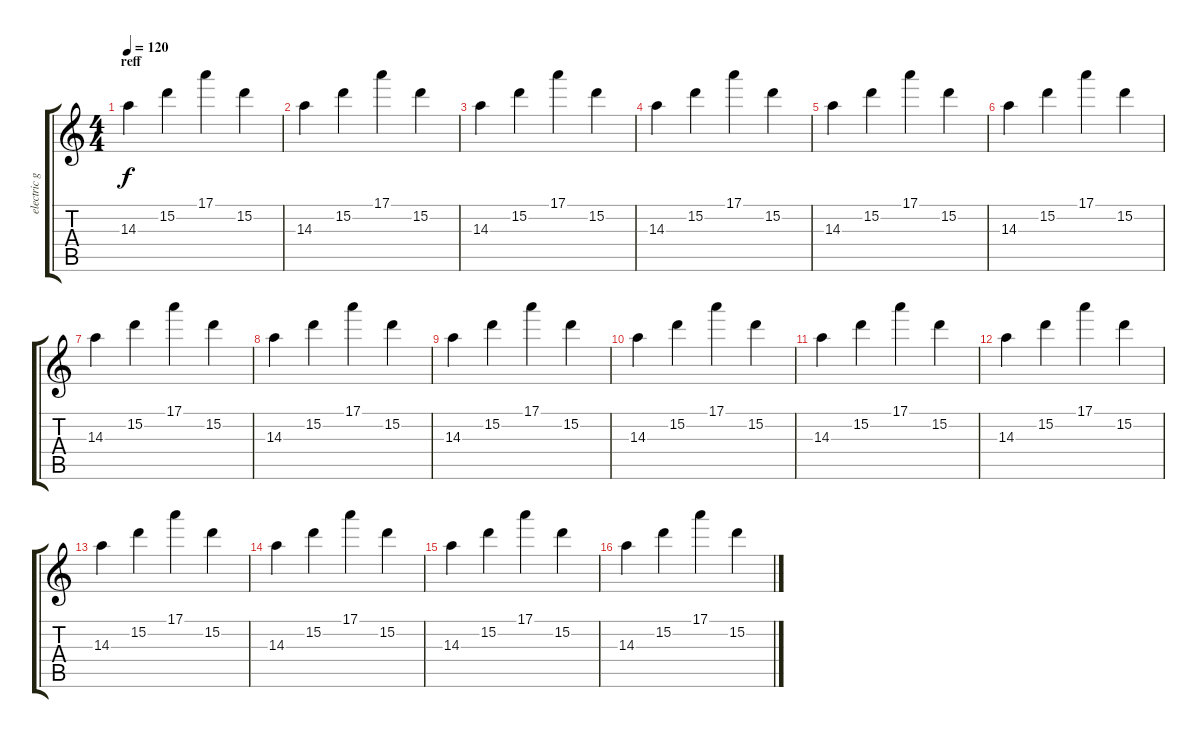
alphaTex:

\track ("electric guitar 2" "electric g") {instrument distortionguitar}
\staff {score tabs}
\tuning (E4 B3 G3 D3 A2 E2) {hide}
\ts (4 4)
\section ("" "reff")
\tempo 120
\clef g2
\ks c
14.3.4{dy f} 15.2.4 17.1.4 15.2.4 |
14.3.4 15.2.4 17.1.4 15.2.4 |
14.3.4 15.2.4 17.1.4 15.2.4 |
14.3.4 15.2.4 17.1.4 15.2.4 |
14.3.4 15.2.4 17.1.4 15.2.4 |
14.3.4 15.2.4 17.1.4 15.2.4 |
14.3.4 15.2.4 17.1.4 15.2.4 |
14.3.4 15.2.4 17.1.4 15.2.4 |
14.3.4 15.2.4 17.1.4 15.2.4 |
14.3.4 15.2.4 17.1.4 15.2.4 |
14.3.4 15.2.4 17.1.4 15.2.4 |
14.3.4 15.2.4 17.1.4 15.2.4 |
14.3.4 15.2.4 17.1.4 15.2.4 |
14.3.4 15.2.4 17.1.4 15.2.4 |
14.3.4 15.2.4 17.1.4 15.2.4 |
14.3.4 15.2.4 17.1.4 15.2.4
